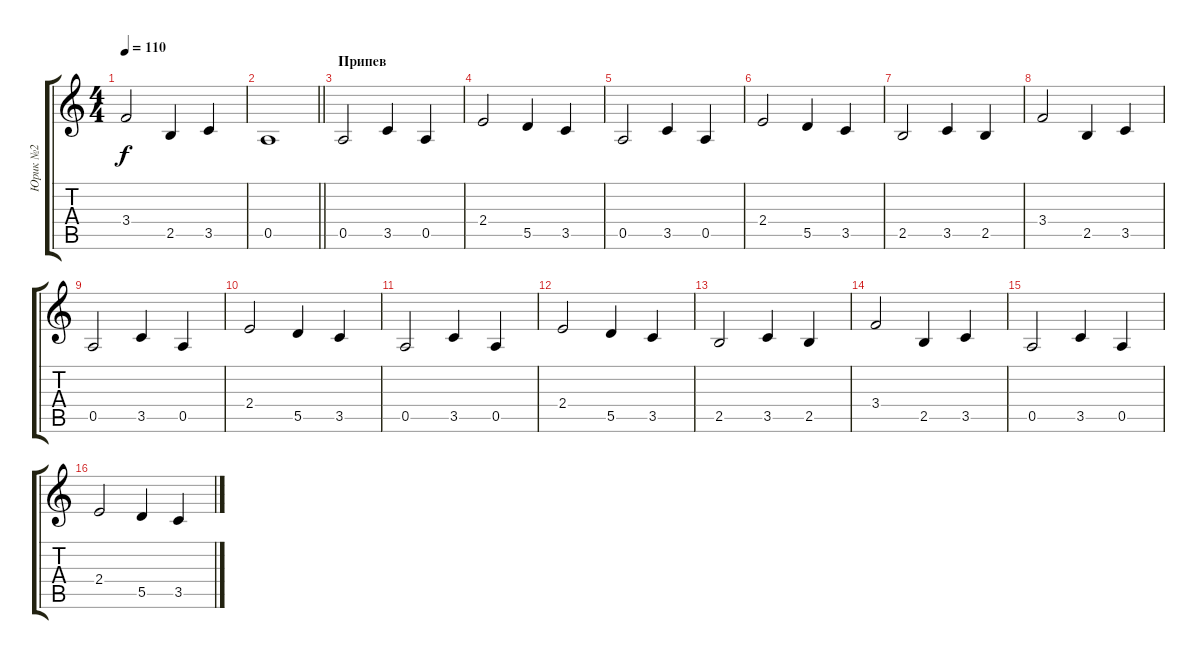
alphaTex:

\track ("Юрик №2" "Юрик №2") {instrument acousticguitarnylon}
\staff {score tabs}
\tuning (E4 B3 G3 D3 A2 E2) {hide}
\ts (4 4)
\tempo 110
\clef g2
\ks c
3.4.2{dy f} 2.5.4 3.5.4 |
\barLineRight lightlight
0.5.1 |
\section ("" "Припев")
0.5.2 3.5.4 0.5.4 |
2.4.2 5.5.4 3.5.4 |
0.5.2 3.5.4 0.5.4 |
2.4.2 5.5.4 3.5.4 |
2.5.2 3.5.4 2.5.4 |
3.4.2 2.5.4 3.5.4 |
0.5.2 3.5.4 0.5.4 |
2.4.2 5.5.4 3.5.4 |
0.5.2 3.5.4 0.5.4 |
2.4.2 5.5.4 3.5.4 |
2.5.2 3.5.4 2.5.4 |
3.4.2 2.5.4 3.5.4 |
0.5.2 3.5.4 0.5.4 |
2.4.2 5.5.4 3.5.4
